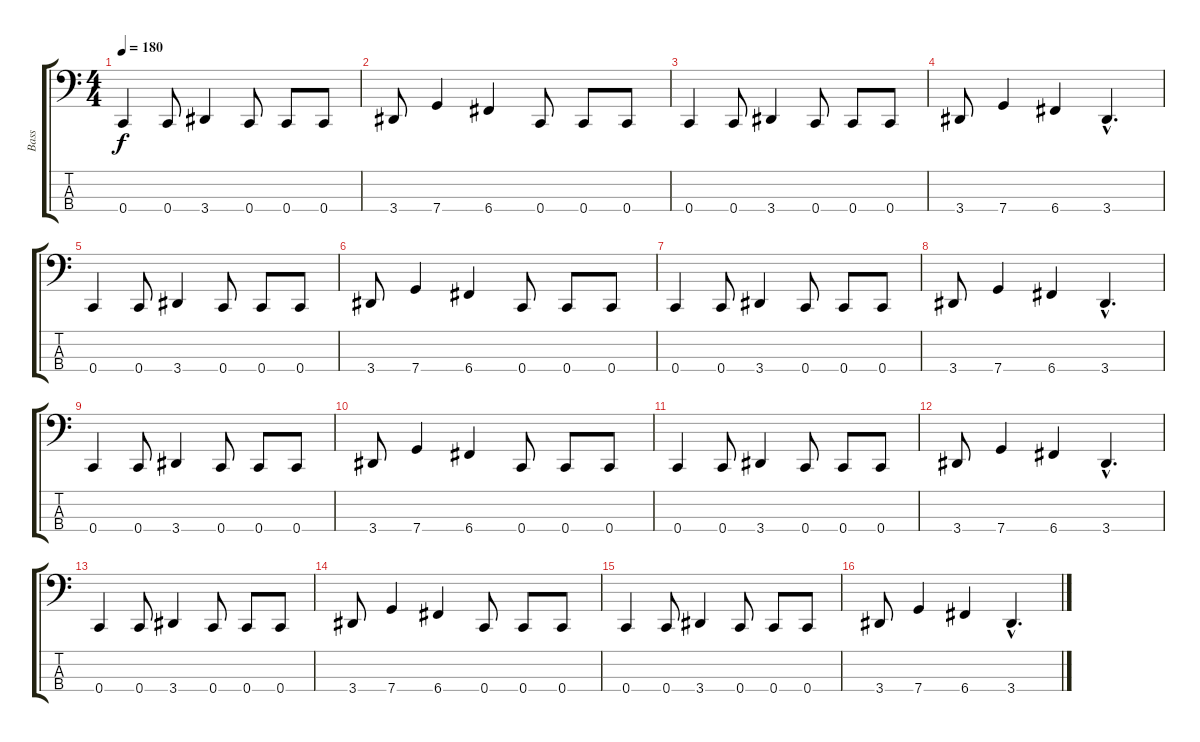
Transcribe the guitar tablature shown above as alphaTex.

\track ("Bass" "Bass") {instrument electricbasspick}
\staff {score tabs}
\tuning (F2 C2 G1 C1) {hide}
\ts (4 4)
\tempo 180
\clef f4
\ks c
0.4.4{dy f} 0.4.8 3.4.4 0.4.8 0.4.8 0.4.8 |
3.4.8 7.4.4 6.4.4 0.4.8 0.4.8 0.4.8 |
0.4.4 0.4.8 3.4.4 0.4.8 0.4.8 0.4.8 |
3.4.8 7.4.4 6.4.4 3.4{hac}.4{d} |
0.4.4 0.4.8 3.4.4 0.4.8 0.4.8 0.4.8 |
3.4.8 7.4.4 6.4.4 0.4.8 0.4.8 0.4.8 |
0.4.4 0.4.8 3.4.4 0.4.8 0.4.8 0.4.8 |
3.4.8 7.4.4 6.4.4 3.4{hac}.4{d} |
0.4.4 0.4.8 3.4.4 0.4.8 0.4.8 0.4.8 |
3.4.8 7.4.4 6.4.4 0.4.8 0.4.8 0.4.8 |
0.4.4 0.4.8 3.4.4 0.4.8 0.4.8 0.4.8 |
3.4.8 7.4.4 6.4.4 3.4{hac}.4{d} |
0.4.4 0.4.8 3.4.4 0.4.8 0.4.8 0.4.8 |
3.4.8 7.4.4 6.4.4 0.4.8 0.4.8 0.4.8 |
0.4.4 0.4.8 3.4.4 0.4.8 0.4.8 0.4.8 |
3.4.8 7.4.4 6.4.4 3.4{hac}.4{d}
